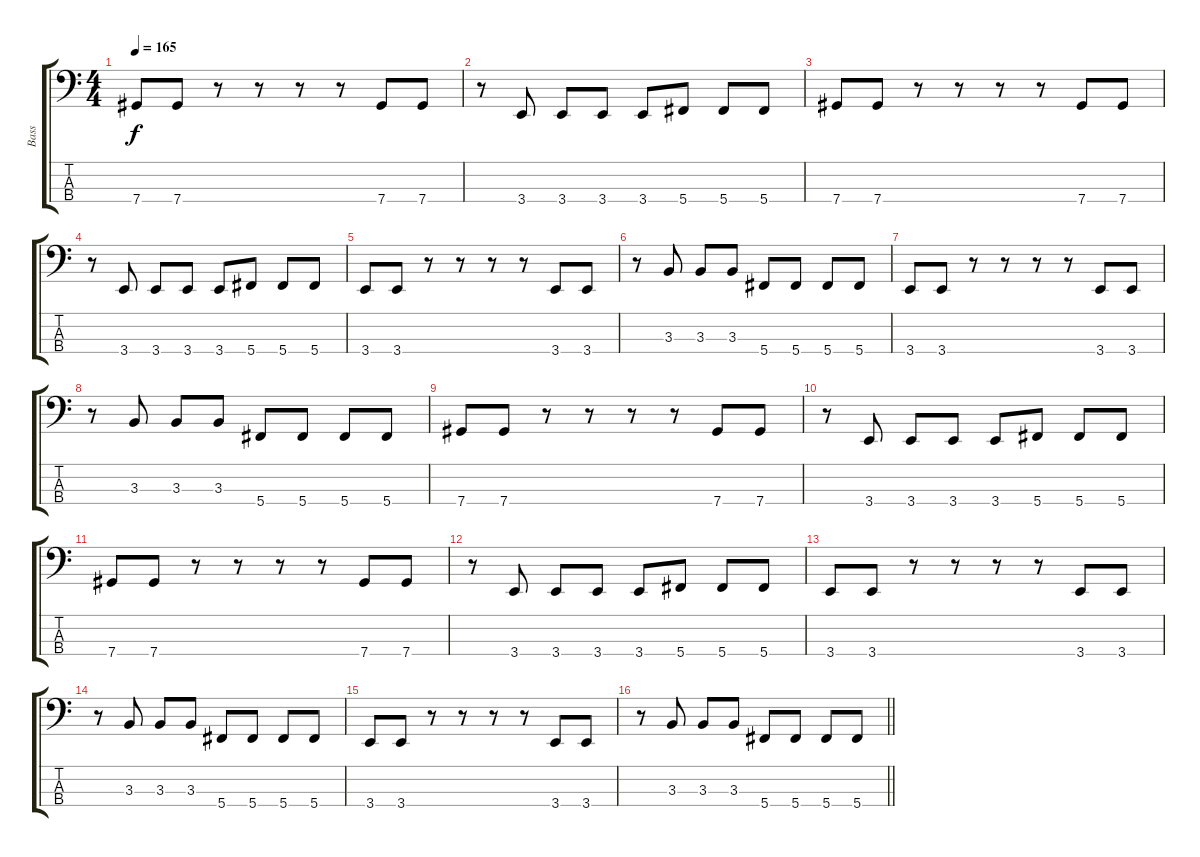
\track ("Bass" "Bass") {instrument electricbassfinger}
\staff {score tabs}
\tuning (Gb2 Db2 Ab1 Db1) {hide}
\ts (4 4)
\tempo 165
\clef f4
\ks c
7.4.8{dy f} 7.4.8 r.8 r.8 r.8 r.8 7.4.8 7.4.8 |
r.8 3.4.8 3.4.8 3.4.8 3.4.8 5.4.8 5.4.8 5.4.8 |
7.4.8 7.4.8 r.8 r.8 r.8 r.8 7.4.8 7.4.8 |
r.8 3.4.8 3.4.8 3.4.8 3.4.8 5.4.8 5.4.8 5.4.8 |
3.4.8 3.4.8 r.8 r.8 r.8 r.8 3.4.8 3.4.8 |
r.8 3.3.8 3.3.8 3.3.8 5.4.8 5.4.8 5.4.8 5.4.8 |
3.4.8 3.4.8 r.8 r.8 r.8 r.8 3.4.8 3.4.8 |
r.8 3.3.8 3.3.8 3.3.8 5.4.8 5.4.8 5.4.8 5.4.8 |
7.4.8 7.4.8 r.8 r.8 r.8 r.8 7.4.8 7.4.8 |
r.8 3.4.8 3.4.8 3.4.8 3.4.8 5.4.8 5.4.8 5.4.8 |
7.4.8 7.4.8 r.8 r.8 r.8 r.8 7.4.8 7.4.8 |
r.8 3.4.8 3.4.8 3.4.8 3.4.8 5.4.8 5.4.8 5.4.8 |
3.4.8 3.4.8 r.8 r.8 r.8 r.8 3.4.8 3.4.8 |
r.8 3.3.8 3.3.8 3.3.8 5.4.8 5.4.8 5.4.8 5.4.8 |
3.4.8 3.4.8 r.8 r.8 r.8 r.8 3.4.8 3.4.8 |
\barLineRight lightlight
r.8 3.3.8 3.3.8 3.3.8 5.4.8 5.4.8 5.4.8 5.4.8
